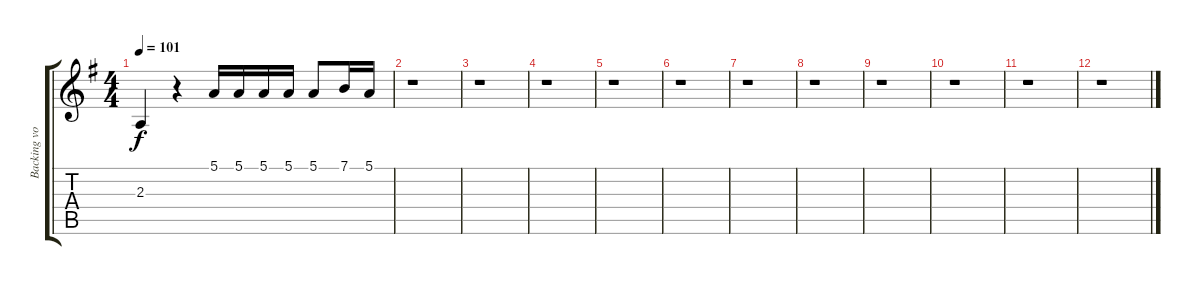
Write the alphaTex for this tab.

\track ("Backing vocals" "Backing vo") {instrument altosax}
\staff {score tabs}
\tuning (E4 B3 G3 D3 A2 E2) {hide}
\ts (4 4)
\tempo 101
\clef g2
\ks eminor
2.3.4{dy f} r.4 5.1.16 5.1.16 5.1.16 5.1.16 5.1.8 7.1.16 5.1.16 |
r.1 |
r.1 |
r.1 |
r.1 |
r.1 |
r.1 |
r.1 |
r.1 |
r.1 |
r.1 |
r.1
